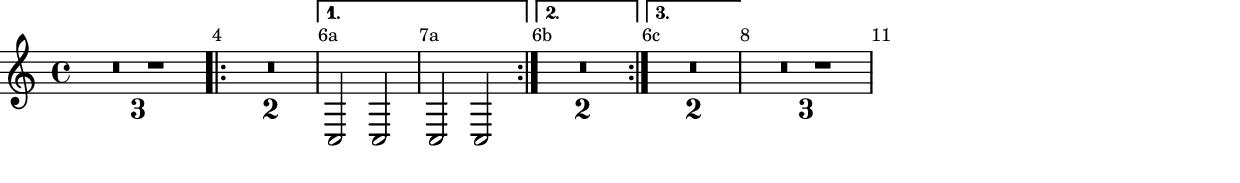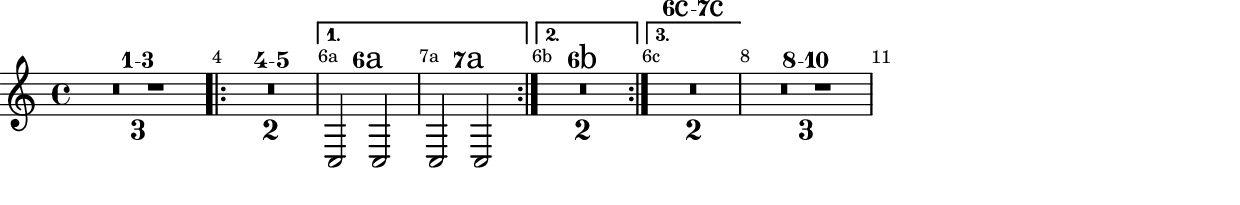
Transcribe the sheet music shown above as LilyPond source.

%% Generated by lilypond-book
%% Options: [exampleindent=10.16\mm,indent=0\mm,line-width=160\mm]
\include "lilypond-book-preamble.ly"


% ****************************************************************
% Start cut-&-pastable-section
% ****************************************************************

#(ly:set-option 'eps-box-padding 3.000000)



\paper {
  indent = 0\mm
  line-width = 160\mm
  % offset the left padding, also add 1mm as lilypond creates cropped
  % images with a little space on the right
  line-width = #(- line-width (* mm  3.000000) (* mm 1))
}

\layout {
  
}




% ****************************************************************
% ly snippet:
% ****************************************************************
\sourcefilename "/lilypond-2.23.82/input/regression/measure-counter-alternative-numbering.ly"
\sourcefileline 0
\version "2.23.3"

\header {
  texidoc = "Measure counters follow alternative numbering when active.
This also works with compressed multi-measure rests."
}

\layout {
  \context {
    \Score
    \override BarNumber.break-visibility = ##(#t #t #t)
    alternativeNumberingStyle = #'numbers-with-letters
    \override MultiMeasureRestNumber.direction = #DOWN
  }
}

music =
\compressMMRests {
  \startMeasureCount
  R1*3
  \repeat volta 3 {
    R1*2
  }
  \alternative {
    { c2 2 2 2 }
    { R1*2 }
    { R1*2 }
  }
  R1*3
  \stopMeasureCount
}

\score {
  \music
  \layout {
    \context {
      \Score
      \consists Measure_counter_engraver
    }
  }
}

\score {
  \music
  \layout {
    \context {
      \Staff
      % Test that this still works with the engraver in Staff.
      \consists Measure_counter_engraver
    }
  }
}



% ****************************************************************
% end ly snippet
% ****************************************************************
